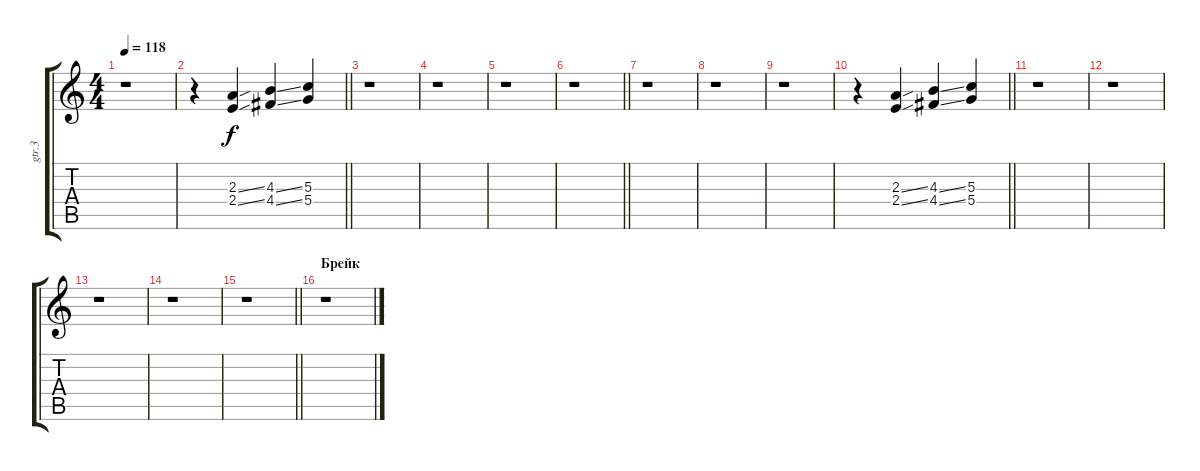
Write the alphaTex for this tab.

\track ("gtr.3" "gtr.3") {instrument distortionguitar}
\staff {score tabs}
\tuning (E4 B3 G3 D3 A2 E2) {hide}
\ts (4 4)
\tempo 118
\clef g2
\ks c
r.1{dy f} |
\barLineRight lightlight
r.4 (2.3{ss} 2.4{ss}).4 (4.3{ss} 4.4{ss}).4 (5.3 5.4).4 |
r.1 |
r.1 |
r.1 |
\barLineRight lightlight
r.1 |
r.1 |
r.1 |
r.1 |
\barLineRight lightlight
r.4 (2.3{ss} 2.4{ss}).4 (4.3{ss} 4.4{ss}).4 (5.3 5.4).4 |
r.1 |
r.1 |
r.1 |
r.1 |
\barLineRight lightlight
r.1 |
\section ("" "Брейк")
r.1
